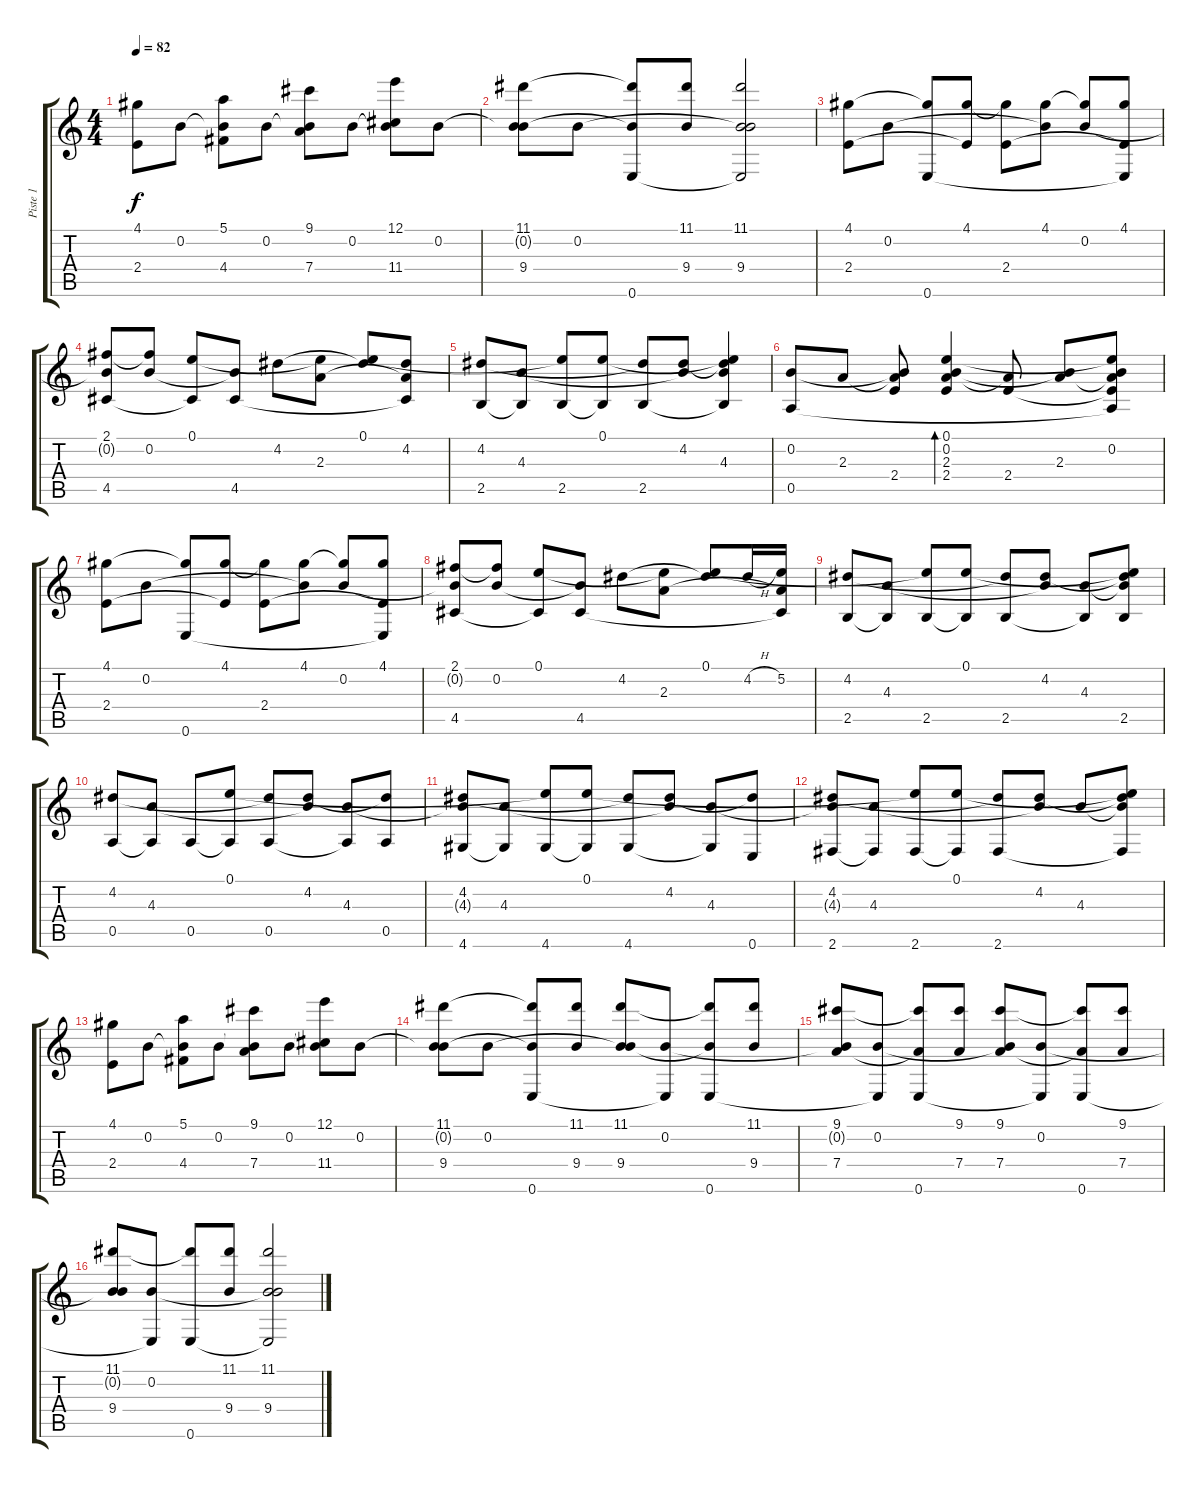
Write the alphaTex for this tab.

\track ("Piste 1" "Piste 1") {instrument acousticguitarnylon}
\staff {score tabs}
\tuning (E4 B3 G3 D3 A2 E2) {hide}
\ts (4 4)
\tempo 82
\clef g2
\ks c
(4.1 2.4).8{dy f} 0.2.8 (5.1 0.2{t} 4.4).8 0.2.8 (9.1 0.2{t} 7.4).8 0.2.8 (12.1 0.2{t} 11.4).8 0.2.8 |
(11.1 0.2{t} 9.4).8 0.2.8 (11.1{t} 9.4{t} 0.6).8 (11.1 9.4).8 (11.1 0.2{t} 9.4 0.6{t}).2 |
(4.1 2.4).8 0.2.8 (4.1{t} 0.6).8 (4.1 2.4{t}).8 (4.1{t} 2.4).8 (4.1 0.2{t}).8 (4.1{t} 0.2).8 (4.1 2.4{t} 0.6{t}).8 |
(2.1 0.2{t} 4.5).8 (2.1{t} 0.2).8 (0.1 4.5{t}).8 (0.2{t} 4.5).8 4.2.8 (0.1{t} 2.3).8 (0.1 4.2{t}).8 (4.2 2.3{t} 4.5{t}).8 |
(4.2 2.5).8 (4.3 2.5{t}).8 (0.1{t} 2.5).8 (0.1 2.5{t}).8 (4.2{t} 2.5).8 (4.2 4.3{t}).8 (0.1{t} 4.2{t} 4.3 2.5{t}).4 |
(0.2 0.5).8 2.3.8 (0.2{t} 2.3{t} 2.4).8 (0.1 0.2 2.3 2.4).4{bd 120} (2.3{t} 2.4).8 (0.2{t} 2.3).8 (0.1{t} 0.2 2.3{t} 2.4{t} 0.5{t}).8 |
(4.1 2.4).8 0.2.8 (4.1{t} 0.6).8 (4.1 2.4{t}).8 (4.1{t} 2.4).8 (4.1 0.2{t}).8 (4.1{t} 0.2).8 (4.1 2.4{t} 0.6{t}).8 |
(2.1 0.2{t} 4.5).8 (2.1{t} 0.2).8 (0.1 4.5{t}).8 (0.2{t} 4.5).8 4.2.8 (0.1{t} 2.3).8 (0.1 4.2{t}).8 4.2{h}.16 (5.2 2.3{t} 4.5{t}).16 |
(4.2 2.5).8 (4.3 2.5{t}).8 (0.1{t} 2.5).8 (0.1 2.5{t}).8 (4.2{t} 2.5).8 (4.2 4.3{t}).8 (4.3 2.5{t}).8 (0.1{t} 4.2{t} 4.3{t} 2.5).8 |
(4.2 0.5).8 (4.3 0.5{t}).8 0.5.8 (0.1 0.5{t}).8 (4.2{t} 0.5).8 (4.2 4.3{t}).8 (4.3 0.5{t}).8 (4.2{t} 0.5).8 |
(4.2 4.3{t} 4.6).8 (4.3 4.6{t}).8 (0.1{t} 4.6).8 (0.1 4.6{t}).8 (4.2{t} 4.6).8 (4.2 4.3{t}).8 (4.3 4.6{t}).8 (4.2{t} 0.6).8 |
(4.2 4.3{t} 2.6).8 (4.3 2.6{t}).8 (0.1{t} 2.6).8 (0.1 2.6{t}).8 (4.2{t} 2.6).8 (4.2 4.3{t}).8 4.3.8 (0.1{t} 4.2{t} 4.3{t} 2.6{t}).8 |
(4.1 2.4).8 0.2.8 (5.1 0.2{t} 4.4).8 0.2.8 (9.1 0.2{t} 7.4).8 0.2.8 (12.1 0.2{t} 11.4).8 0.2.8 |
(11.1 0.2{t} 9.4).8 0.2.8 (11.1{t} 9.4{t} 0.6).8 (11.1 9.4).8 (11.1 0.2{t} 9.4).8 (0.2 0.6{t}).8 (11.1{t} 9.4{t} 0.6).8 (11.1 9.4).8 |
(9.1 0.2{t} 7.4).8 (0.2 0.6{t}).8 (9.1{t} 7.4{t} 0.6).8 (9.1 7.4).8 (9.1 0.2{t} 7.4).8 (0.2 0.6{t}).8 (9.1{t} 7.4{t} 0.6).8 (9.1 7.4).8 |
(11.1 0.2{t} 9.4).8 (0.2 0.6{t}).8 (11.1{t} 0.6).8 (11.1 9.4).8 (11.1 0.2{t} 9.4 0.6{t}).2
